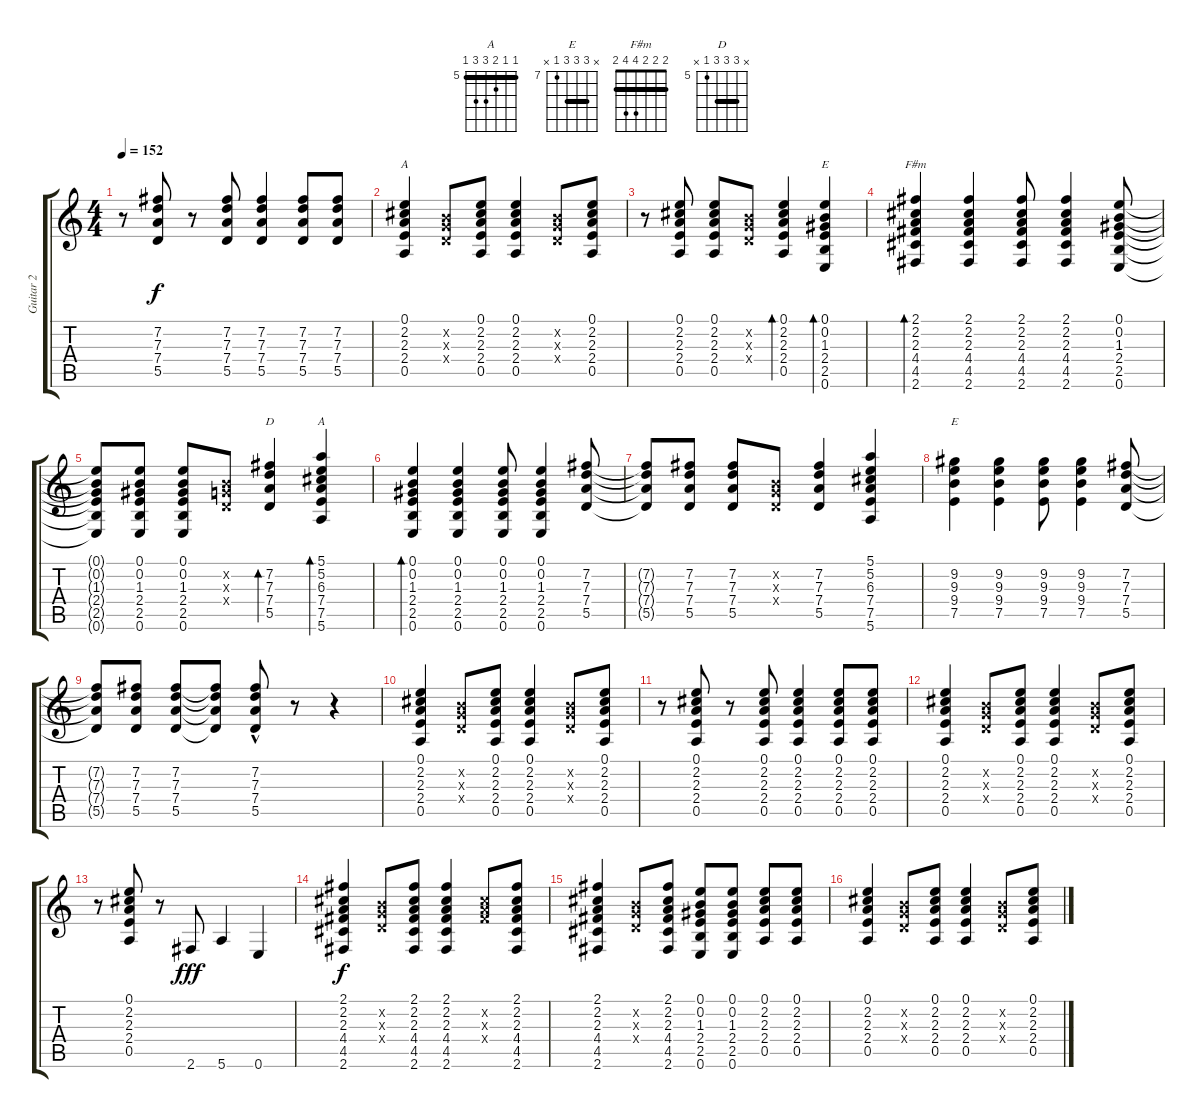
\track ("Guitar 2" "Guitar 2") {instrument distortionguitar}
\staff {score tabs}
\tuning (E4 B3 G3 D3 A2 E2) {hide}
\chord ("A" 0 2 2 2 0 x)
\chord ("E" 0 0 1 2 2 0)
\chord ("F#m" 2 2 2 4 4 2) {barre 2}
\chord ("D" x 7 7 7 5 x) {firstfret 5 barre 7}
\chord ("A" 5 5 6 7 7 5) {firstfret 5 barre 5}
\chord ("E" x 9 9 9 7 x) {firstfret 7 barre 9}
\ts (4 4)
\tempo 152
\clef g2
\ks c
r.8{dy f} (7.2 7.3 7.4 5.5).8 r.8 (7.2 7.3 7.4 5.5).8 (7.2 7.3 7.4 5.5).4 (7.2 7.3 7.4 5.5).8 (7.2 7.3 7.4 5.5).8 |
(0.1 2.2 2.3 2.4 0.5).4{ch "A"} (0.2{x} 0.3{x} 0.4{x}).8 (0.1 2.2 2.3 2.4 0.5).8 (0.1 2.2 2.3 2.4 0.5).4 (0.2{x} 0.3{x} 0.4{x}).8 (0.1 2.2 2.3 2.4 0.5).8 |
r.8{volume 12} (0.1 2.2 2.3 2.4 0.5).8 (0.1 2.2 2.3 2.4 0.5).8 (0.2{x} 0.3{x} 0.4{x}).8 (0.1 2.2 2.3 2.4 0.5).4{bd 60} (0.1 0.2 1.3 2.4 2.5 0.6).4{bd 60 ch "E"} |
(2.1 2.2 2.3 4.4 4.5 2.6).4{bd 60 ch "F#m"} (2.1 2.2 2.3 4.4 4.5 2.6).4 (2.1 2.2 2.3 4.4 4.5 2.6).8 (2.1 2.2 2.3 4.4 4.5 2.6).4 (0.1 0.2 1.3 2.4 2.5 0.6).8 |
(0.1{t} 0.2{t} 1.3{t} 2.4{t} 2.5{t} 0.6{t}).8 (0.1 0.2 1.3 2.4 2.5 0.6).8 (0.1 0.2 1.3 2.4 2.5 0.6).8 (0.2{x} 0.3{x} 0.4{x}).8 (7.2 7.3 7.4 5.5).4{bd 60 ch "D"} (5.1 5.2 6.3 7.4 7.5 5.6).4{bd 60 ch "A"} |
(0.1 0.2 1.3 2.4 2.5 0.6).4{bd 60} (0.1 0.2 1.3 2.4 2.5 0.6).4 (0.1 0.2 1.3 2.4 2.5 0.6).8 (0.1 0.2 1.3 2.4 2.5 0.6).4 (7.2 7.3 7.4 5.5).8 |
(7.2{t} 7.3{t} 7.4{t} 5.5{t}).8 (7.2 7.3 7.4 5.5).8 (7.2 7.3 7.4 5.5).8 (0.2{x} 0.3{x} 0.4{x}).8 (7.2 7.3 7.4 5.5).4 (5.1 5.2 6.3 7.4 7.5 5.6).4 |
(9.2 9.3 9.4 7.5).4{ch "E"} (9.2 9.3 9.4 7.5).4 (9.2 9.3 9.4 7.5).8 (9.2 9.3 9.4 7.5).4 (7.2 7.3 7.4 5.5).8 |
(7.2{t} 7.3{t} 7.4{t} 5.5{t}).8 (7.2 7.3 7.4 5.5).8 (7.2 7.3 7.4 5.5).8 (7.2{t} 7.3{t} 7.4{t} 5.5{t}).8 (7.2 7.3{hac} 7.4 5.5).8 r.8 r.4 |
(0.1 2.2 2.3 2.4 0.5).4 (0.2{x} 0.3{x} 0.4{x}).8 (0.1 2.2 2.3 2.4 0.5).8 (0.1 2.2 2.3 2.4 0.5).4 (0.2{x} 0.3{x} 0.4{x}).8 (0.1 2.2 2.3 2.4 0.5).8 |
r.8 (0.1 2.2 2.3 2.4 0.5).8 r.8 (0.1 2.2 2.3 2.4 0.5).8 (0.1 2.2 2.3 2.4 0.5).4 (0.1 2.2 2.3 2.4 0.5).8 (0.1 2.2 2.3 2.4 0.5).8 |
(0.1 2.2 2.3 2.4 0.5).4 (0.2{x} 0.3{x} 0.4{x}).8 (0.1 2.2 2.3 2.4 0.5).8 (0.1 2.2 2.3 2.4 0.5).4 (0.2{x} 0.3{x} 0.4{x}).8 (0.1 2.2 2.3 2.4 0.5).8 |
r.8 (0.1 2.2 2.3 2.4 0.5).8 r.8 2.6.8{dy fff} 5.6.4 0.6.4 |
(2.1 2.2 2.3 4.4 4.5 2.6).4{dy f volume 12} (0.2{x} 0.3{x} 0.4{x}).8 (2.1 2.2 2.3 4.4 4.5 2.6).8 (2.1 2.2 2.3 4.4 4.5 2.6).4 (2.2{x} 2.3{x} 4.4{x}).8 (2.1 2.2 2.3 4.4 4.5 2.6).8 |
(2.1 2.2 2.3 4.4 4.5 2.6).4 (0.2{x} 0.3{x} 0.4{x}).8 (2.1 2.2 2.3 4.4 4.5 2.6).8 (0.1 0.2 1.3 2.4 2.5 0.6).8 (0.1 0.2 1.3 2.4 2.5 0.6).8 (0.1 2.2 2.3 2.4 0.5).8 (0.1 2.2 2.3 2.4 0.5).8 |
(0.1 2.2 2.3 2.4 0.5).4 (0.2{x} 0.3{x} 0.4{x}).8 (0.1 2.2 2.3 2.4 0.5).8 (0.1 2.2 2.3 2.4 0.5).4 (0.2{x} 0.3{x} 0.4{x}).8 (0.1 2.2 2.3 2.4 0.5).8
